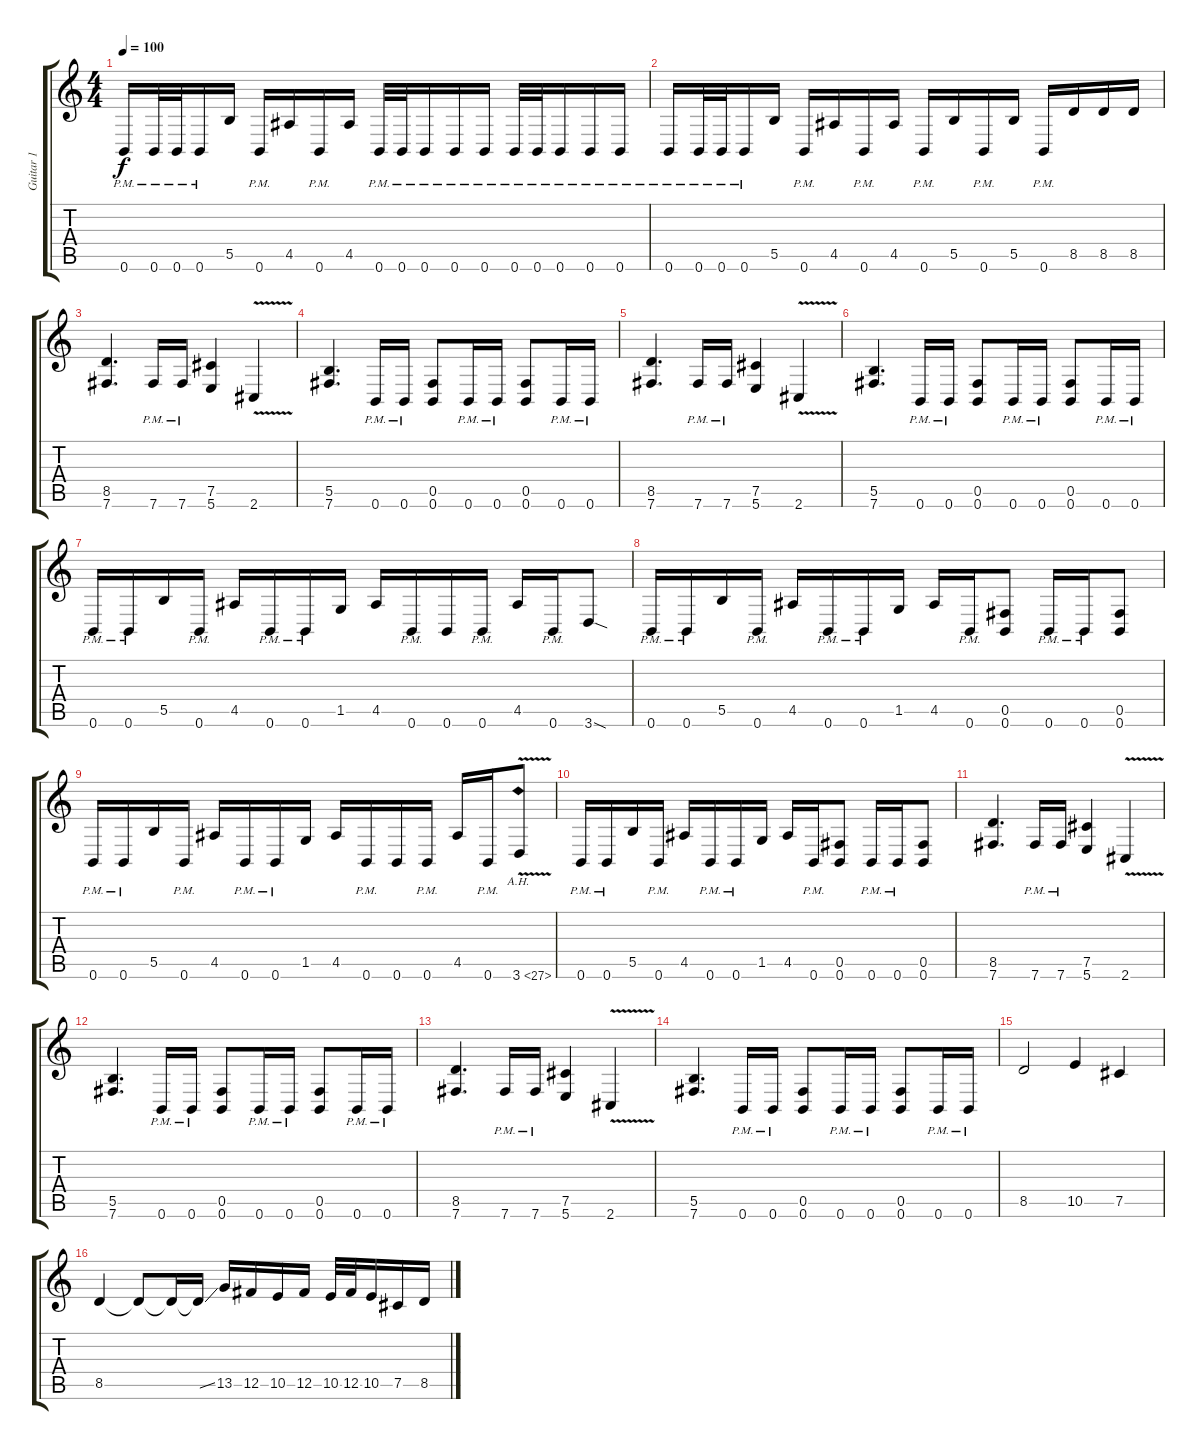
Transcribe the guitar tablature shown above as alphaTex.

\track ("Guitar 1" "Guitar 1") {instrument distortionguitar}
\staff {score tabs}
\tuning (Db4 Ab3 E3 B2 Gb2 B1) {hide}
\ts (4 4)
\tempo 100
\clef g2
\ks c
0.6{pm}.16{dy f} 0.6{pm}.32 0.6{pm}.32 0.6{pm}.16 5.5.16 0.6{pm}.16 4.5.16 0.6{pm}.16 4.5.16 0.6{pm}.32 0.6{pm}.32 0.6{pm}.16 0.6{pm}.16 0.6{pm}.16 0.6{pm}.32 0.6{pm}.32 0.6{pm}.16 0.6{pm}.16 0.6{pm}.16 |
0.6{pm}.16 0.6{pm}.32 0.6{pm}.32 0.6{pm}.16 5.5.16 0.6{pm}.16 4.5.16 0.6{pm}.16 4.5.16 0.6{pm}.16 5.5.16 0.6{pm}.16 5.5.16 0.6{pm}.16 8.5.16 8.5.16 8.5.16 |
(8.5 7.6).4{d} 7.6{pm}.16 7.6{pm}.16 (7.5 5.6).4 2.6{v}.4 |
(5.5 7.6).4{d} 0.6{pm}.16 0.6{pm}.16 (0.5 0.6).8 0.6{pm}.16 0.6{pm}.16 (0.5 0.6).8 0.6{pm}.16 0.6{pm}.16 |
(8.5 7.6).4{d} 7.6{pm}.16 7.6{pm}.16 (7.5 5.6).4 2.6{v}.4 |
(5.5 7.6).4{d} 0.6{pm}.16 0.6{pm}.16 (0.5 0.6).8 0.6{pm}.16 0.6{pm}.16 (0.5 0.6).8 0.6{pm}.16 0.6{pm}.16 |
0.6{pm}.16 0.6{pm}.16 5.5.16 0.6{pm}.16 4.5.16 0.6{pm}.16 0.6{pm}.16 1.5.16 4.5.16 0.6{pm}.16 0.6.16 0.6{pm}.16 4.5.16 0.6{pm}.16 3.6{sod}.8 |
0.6{pm}.16 0.6{pm}.16 5.5.16 0.6{pm}.16 4.5.16 0.6{pm}.16 0.6{pm}.16 1.5.16 4.5.16 0.6{pm}.16 (0.5 0.6).8 0.6{pm}.16 0.6{pm}.16 (0.5 0.6).8 |
0.6{pm}.16 0.6{pm}.16 5.5.16 0.6{pm}.16 4.5.16 0.6{pm}.16 0.6{pm}.16 1.5.16 4.5.16 0.6{pm}.16 0.6.16 0.6{pm}.16 4.5.16 0.6{pm}.16 3.6{ah 24 v}.8 |
0.6{pm}.16 0.6{pm}.16 5.5.16 0.6{pm}.16 4.5.16 0.6{pm}.16 0.6{pm}.16 1.5.16 4.5.16 0.6{pm}.16 (0.5 0.6).8 0.6{pm}.16 0.6{pm}.16 (0.5 0.6).8 |
(8.5 7.6).4{d} 7.6{pm}.16 7.6{pm}.16 (7.5 5.6).4 2.6{v}.4 |
(5.5 7.6).4{d} 0.6{pm}.16 0.6{pm}.16 (0.5 0.6).8 0.6{pm}.16 0.6{pm}.16 (0.5 0.6).8 0.6{pm}.16 0.6{pm}.16 |
(8.5 7.6).4{d} 7.6{pm}.16 7.6{pm}.16 (7.5 5.6).4 2.6{v}.4 |
(5.5 7.6).4{d} 0.6{pm}.16 0.6{pm}.16 (0.5 0.6).8 0.6{pm}.16 0.6{pm}.16 (0.5 0.6).8 0.6{pm}.16 0.6{pm}.16 |
8.5.2 10.5.4 7.5.4 |
8.5.4 8.5{t}.8 8.5{t}.16 8.5{ss t}.16 13.5.16 12.5.16 10.5.16 12.5.16 10.5.32 12.5.32 10.5.16 7.5.16 8.5.16
